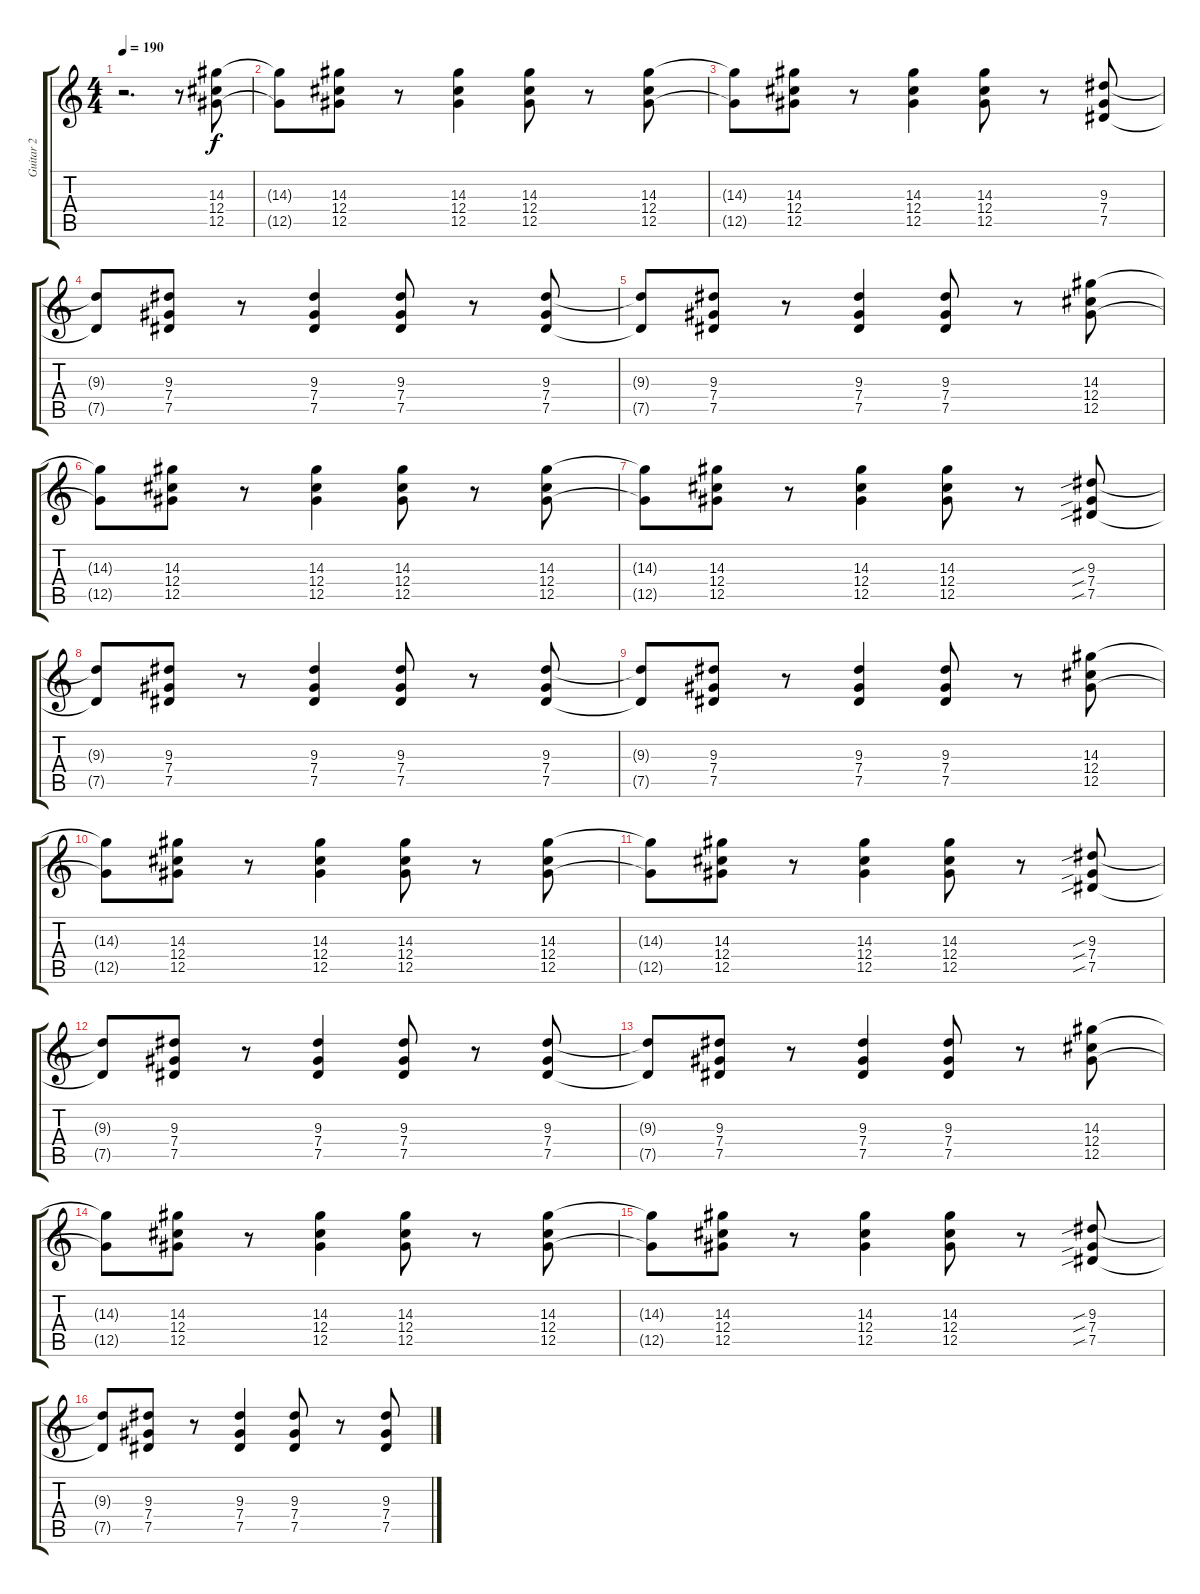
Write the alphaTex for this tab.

\track ("Guitar 2" "Guitar 2") {instrument distortionguitar}
\staff {score tabs}
\tuning (Eb4 Bb3 Gb3 Db3 Ab2 Db2) {hide}
\ts (4 4)
\tempo 190
\clef g2
\ks c
r.2{d dy f instrument distortionguitar} r.8 (14.3 12.4 12.5).8 |
(14.3{t} 12.5{t}).8 (14.3 12.4 12.5).8 r.8 (14.3 12.4 12.5).4 (14.3 12.4 12.5).8 r.8 (14.3 12.4 12.5).8 |
(14.3{t} 12.5{t}).8 (14.3 12.4 12.5).8 r.8 (14.3 12.4 12.5).4 (14.3 12.4 12.5).8 r.8 (9.3 7.4 7.5).8 |
(9.3{t} 7.5{t}).8 (9.3 7.4 7.5).8 r.8 (9.3 7.4 7.5).4 (9.3 7.4 7.5).8 r.8 (9.3 7.4 7.5).8 |
(9.3{t} 7.5{t}).8 (9.3 7.4 7.5).8 r.8 (9.3 7.4 7.5).4 (9.3 7.4 7.5).8 r.8 (14.3 12.4 12.5).8 |
(14.3{t} 12.5{t}).8 (14.3 12.4 12.5).8 r.8 (14.3 12.4 12.5).4 (14.3 12.4 12.5).8 r.8 (14.3 12.4 12.5).8 |
(14.3{t} 12.5{t}).8 (14.3 12.4 12.5).8 r.8 (14.3 12.4 12.5).4 (14.3 12.4 12.5).8 r.8 (9.3{sib} 7.4{sib} 7.5{sib}).8 |
(9.3{t} 7.5{t}).8 (9.3 7.4 7.5).8 r.8 (9.3 7.4 7.5).4 (9.3 7.4 7.5).8 r.8 (9.3 7.4 7.5).8 |
(9.3{t} 7.5{t}).8 (9.3 7.4 7.5).8 r.8 (9.3 7.4 7.5).4 (9.3 7.4 7.5).8 r.8 (14.3 12.4 12.5).8 |
(14.3{t} 12.5{t}).8 (14.3 12.4 12.5).8 r.8 (14.3 12.4 12.5).4 (14.3 12.4 12.5).8 r.8 (14.3 12.4 12.5).8 |
(14.3{t} 12.5{t}).8 (14.3 12.4 12.5).8 r.8 (14.3 12.4 12.5).4 (14.3 12.4 12.5).8 r.8 (9.3{sib} 7.4{sib} 7.5{sib}).8 |
(9.3{t} 7.5{t}).8 (9.3 7.4 7.5).8 r.8 (9.3 7.4 7.5).4 (9.3 7.4 7.5).8 r.8 (9.3 7.4 7.5).8 |
(9.3{t} 7.5{t}).8 (9.3 7.4 7.5).8 r.8 (9.3 7.4 7.5).4 (9.3 7.4 7.5).8 r.8 (14.3 12.4 12.5).8 |
(14.3{t} 12.5{t}).8 (14.3 12.4 12.5).8 r.8 (14.3 12.4 12.5).4 (14.3 12.4 12.5).8 r.8 (14.3 12.4 12.5).8 |
(14.3{t} 12.5{t}).8 (14.3 12.4 12.5).8 r.8 (14.3 12.4 12.5).4 (14.3 12.4 12.5).8 r.8 (9.3{sib} 7.4{sib} 7.5{sib}).8 |
(9.3{t} 7.5{t}).8 (9.3 7.4 7.5).8 r.8 (9.3 7.4 7.5).4 (9.3 7.4 7.5).8 r.8 (9.3 7.4 7.5).8
